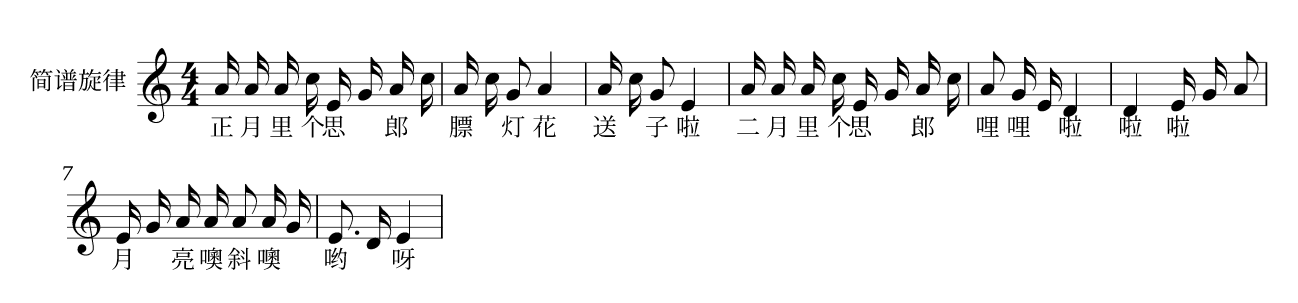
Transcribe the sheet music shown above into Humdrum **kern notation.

**kern	**text
*part1	*part1
*staff1	*staff1
*I"简谱旋律	*
*k[]	*
*M4/4	*
=1	=1
16a	正
16a	月
16a	里
16cc	个
16e	思
16g	.
16a	郎
16cc	.
=2	=2
16a	膘
16cc	.
8g	灯
4a	花
=3	=3
16a	送
16cc	.
8g	子
4e	啦
=4	=4
16a	二
16a	月
16a	里
16cc	个
16e	思
16g	.
16a	郎
16cc	.
=5	=5
8a	哩
16g	哩
16e	.
4d	啦
=6	=6
4d	啦
16e	啦
16g	.
8a	.
=7	=7
16e	月
16g	.
16a	亮
16a	噢
8a	斜
16a	噢
16g	.
=8	=8
8.e	哟
16d	.
4e	呀
=	=
*-	*-
